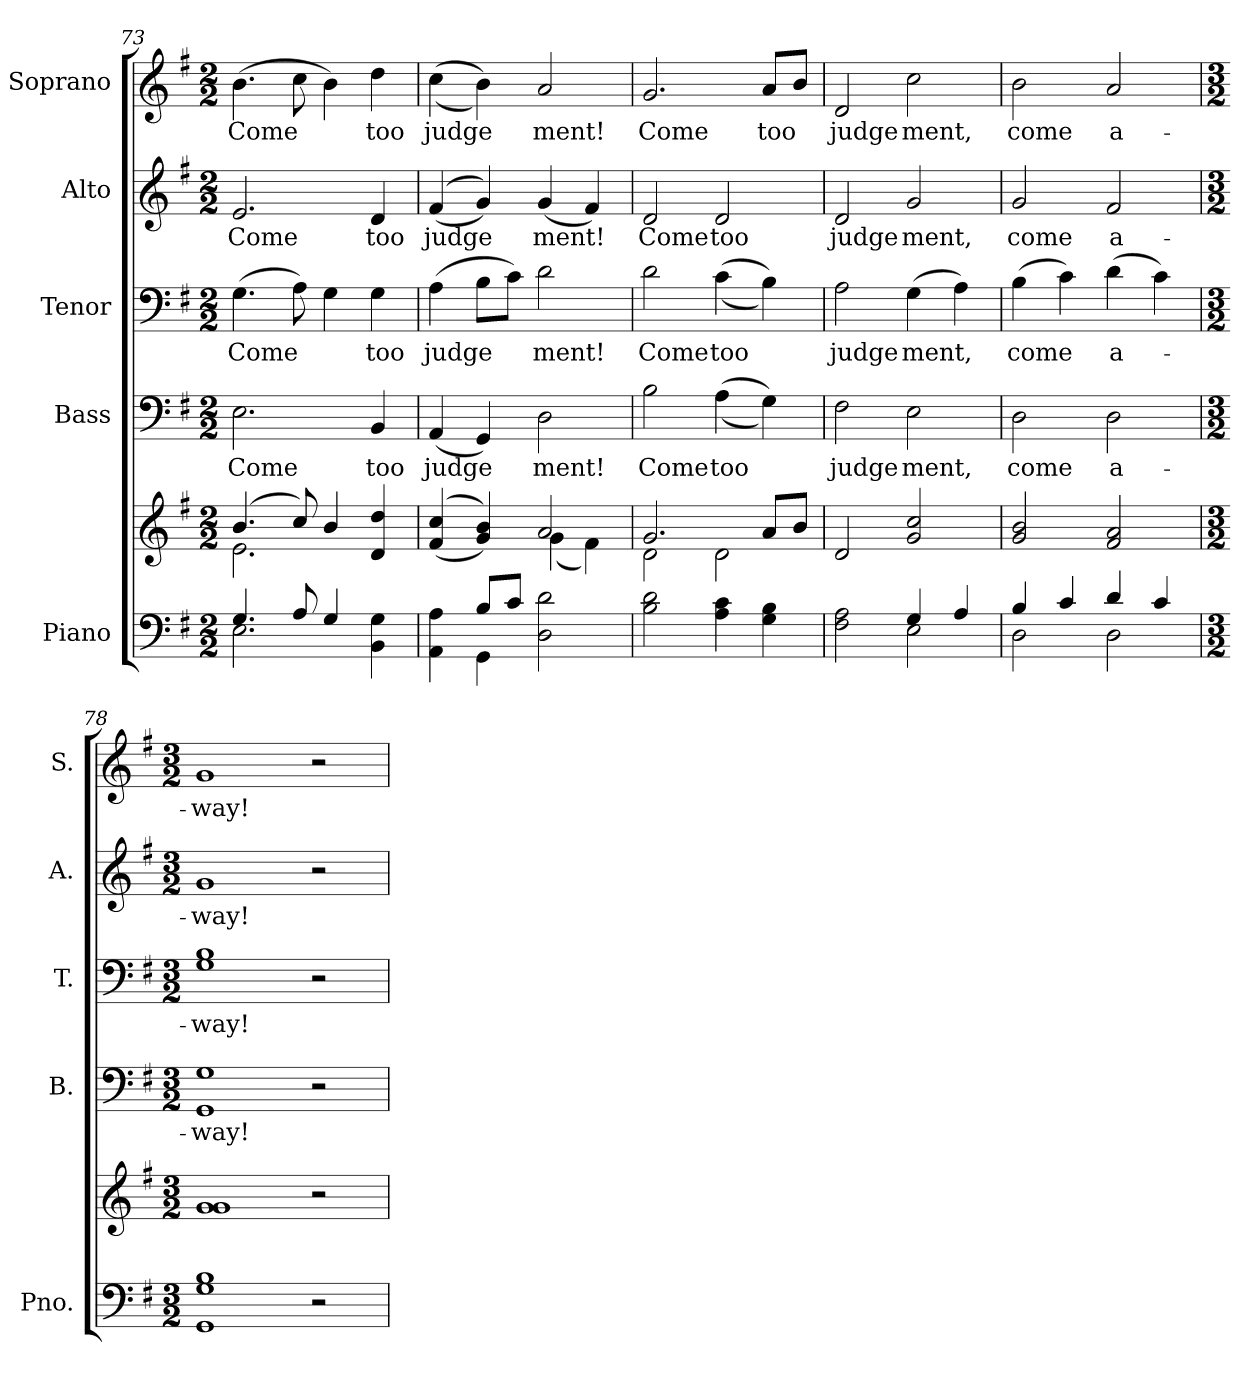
**kern	**kern	**kern	**text	**kern	**text	**kern	**text	**kern	**text
*part5	*part5	*part4	*part4	*part3	*part3	*part2	*part2	*part1	*part1
*staff6	*staff5	*staff4	*staff4	*staff3	*staff3	*staff2	*staff2	*staff1	*staff1
*I"Piano	*	*I"Bass	*	*I"Tenor	*	*I"Alto	*	*I"Soprano	*
*I'Pno.	*	*I'B.	*	*I'T.	*	*I'A.	*	*I'S.	*
!!LO:PB:g=z
*clefF4	*clefG2	*clefF4	*	*clefF4	*	*clefG2	*	*clefG2	*
*k[f#]	*k[f#]	*k[f#]	*	*k[f#]	*	*k[f#]	*	*k[f#]	*
*G:	*G:	*G:	*	*G:	*	*G:	*	*G:	*
*M2/2	*M2/2	*M2/2	*	*M2/2	*	*M2/2	*	*M2/2	*
=73	=73	=73	=73	=73	=73	=73	=73	=73	=73
*^	*^	*	*	*	*	*	*	*	*
!	!	!	!	!	!LO:LY:b:color=#000000	!	!	!	!	!	!
!	!	!	!	!	!	!	!LO:LY:b:color=#000000	!	!	!	!
!	!	!	!	!	!	!	!	!	!LO:LY:b:color=#000000	!	!
!	!	!	!	!	!	!	!	!	!	!	!LO:LY:b:color=#000000
4.Gi/	2.Ei\	(4.bi/	2.ei\	2.Ei\	Come	(4.Gi\	Come	2.ei/	Come	(4.bi\	Come
8Ai/	.	8cci/)	.	.	.	8Ai\)	.	.	.	8cci\	.
4Gi/	.	4bi/	.	.	.	4Gi\	.	.	.	4bi\)	.
!	!	!	!	!	!LO:LY:b:color=#000000	!	!	!	!	!	!
!	!	!	!	!	!	!	!LO:LY:b:color=#000000	!	!	!	!
!	!	!	!	!	!	!	!	!	!LO:LY:b:color=#000000	!	!
!	!	!	!	!	!	!	!	!	!	!	!LO:LY:b:color=#000000
4BBi\ 4Gi	4ryy	4di/ 4ddi	4ryy	4BBi/	too	4Gi\	too	4di/	too	4ddi\	too
=74	=74	=74	=74	=74	=74	=74	=74	=74	=74	=74	=74
!	!	!	!	!	!LO:LY:b:color=#000000	!	!	!	!	!	!
!	!	!	!	!	!	!	!LO:LY:b:color=#000000	!	!	!	!
!	!	!	!	!	!	!	!	!	!LO:LY:b:color=#000000	!	!
!	!	!	!	!	!	!	!	!	!	!	!LO:LY:b:color=#000000
4AAi\ 4Ai	4ryy	((4f#i/ 4cci	2ryy	(4AAi/	judge	(4Ai\	judge	((4f#i/	judge	((4cci\	judge
8Bi/L	4GGi\	4gi/ 4bi))	.	4GGi/)	.	8Bi\L	.	4gi/))	.	4bi\))	.
8ci/J	.	.	.	.	.	8ci\J)	.	.	.	.	.
!	!	!	!	!	!LO:LY:b:color=#000000	!	!	!	!	!	!
!	!	!	!	!	!	!	!LO:LY:b:color=#000000	!	!	!	!
!	!	!	!	!	!	!	!	!	!LO:LY:b:color=#000000	!	!
!	!	!	!	!	!	!	!	!	!	!	!LO:LY:b:color=#000000
2Di\ 2di	2ryy	2ai/	(4gi\	2Di\	ment!	2di\	ment!	(4gi/	ment!	2ai/	ment!
.	.	.	4f#i\)	.	.	.	.	4f#i/)	.	.	.
*v	*v	*	*	*	*	*	*	*	*	*	*
=75	=75	=75	=75	=75	=75	=75	=75	=75	=75	=75
!	!	!	!	!LO:LY:b:color=#000000	!	!	!	!	!	!
!	!	!	!	!	!	!LO:LY:b:color=#000000	!	!	!	!
!	!	!	!	!	!	!	!	!LO:LY:b:color=#000000	!	!
!	!	!	!	!	!	!	!	!	!	!LO:LY:b:color=#000000
2Bi\ 2di	2.gi/	2di\	2Bi\	Come	2di\	Come	2di/	Come	2.gi/	Come
!	!	!	!	!LO:LY:b:color=#000000	!	!	!	!	!	!
!	!	!	!	!	!	!LO:LY:b:color=#000000	!	!	!	!
!	!	!	!	!	!	!	!	!LO:LY:b:color=#000000	!	!
4Ai\ 4ci	.	2di\	((4Ai\	too	((4ci\	too	2di/	too	.	.
!	!	!	!	!	!	!	!	!	!	!LO:LY:b:color=#000000
4Gi\ 4Bi	8ai/L	.	4Gi\))	.	4Bi\))	.	.	.	8ai/L	too
.	8bi/J	.	.	.	.	.	.	.	8bi/J	.
*	*v	*v	*	*	*	*	*	*	*	*
!!LO:PB:g=z
=76	=76	=76	=76	=76	=76	=76	=76	=76	=76
*^	*	*	*	*	*	*	*	*	*
!	!	!	!	!LO:LY:b:color=#000000	!	!	!	!	!	!
!	!	!	!	!	!	!LO:LY:b:color=#000000	!	!	!	!
!	!	!	!	!	!	!	!	!LO:LY:b:color=#000000	!	!
!	!	!	!	!	!	!	!	!	!	!LO:LY:b:color=#000000
2F#i\ 2Ai	2ryy	2di/	2F#i\	judge	2Ai\	judge	2di/	judge	2di/	judge
!	!	!	!	!LO:LY:b:color=#000000	!	!	!	!	!	!
!	!	!	!	!	!	!LO:LY:b:color=#000000	!	!	!	!
!	!	!	!	!	!	!	!	!LO:LY:b:color=#000000	!	!
!	!	!	!	!	!	!	!	!	!	!LO:LY:b:color=#000000
4Gi/	2Ei\	2gi/ 2cci	2Ei\	ment,	(4Gi\	ment,	2gi/	ment,	2cci\	ment,
4Ai/	.	.	.	.	4Ai\)	.	.	.	.	.
=77	=77	=77	=77	=77	=77	=77	=77	=77	=77	=77
!	!	!	!	!LO:LY:b:color=#000000	!	!	!	!	!	!
!	!	!	!	!	!	!LO:LY:b:color=#000000	!	!	!	!
!	!	!	!	!	!	!	!	!LO:LY:b:color=#000000	!	!
!	!	!	!	!	!	!	!	!	!	!LO:LY:b:color=#000000
4Bi/	2Di\	2gi/ 2bi	2Di\	come	(4Bi\	come	2gi/	come	2bi\	come
4ci/	.	.	.	.	4ci\)	.	.	.	.	.
!	!	!	!	!LO:LY:b:color=#000000	!	!	!	!	!	!
!	!	!	!	!	!	!LO:LY:b:color=#000000	!	!	!	!
!	!	!	!	!	!	!	!	!LO:LY:b:color=#000000	!	!
!	!	!	!	!	!	!	!	!	!	!LO:LY:b:color=#000000
4di/	2Di\	2f#i/ 2ai	2Di\	a-	(4di\	a-	2f#i/	a-	2ai/	a-
4ci/	.	.	.	.	4ci\)	.	.	.	.	.
*v	*v	*	*	*	*	*	*	*	*	*
=78	=78	=78	=78	=78	=78	=78	=78	=78	=78
*M3/2	*M3/2	*M3/2	*	*M3/2	*	*M3/2	*	*M3/2	*
!	!	!	!LO:LY:b:color=#000000	!	!	!	!	!	!
!	!	!	!	!	!LO:LY:b:color=#000000	!	!	!	!
!	!	!	!	!	!	!	!LO:LY:b:color=#000000	!	!
!	!	!	!	!	!	!	!	!	!LO:LY:b:color=#000000
1GGi 1Gi 1Bi	1gi 1gi	1GGi 1Gi	-way!	1Gi 1Bi	-way!	1gi	-way!	1gi	-way!
2r	2r	2r	.	2r	.	2r	.	2r	.
=	=	=	=	=	=	=	=	=	=
*-	*-	*-	*-	*-	*-	*-	*-	*-	*-
